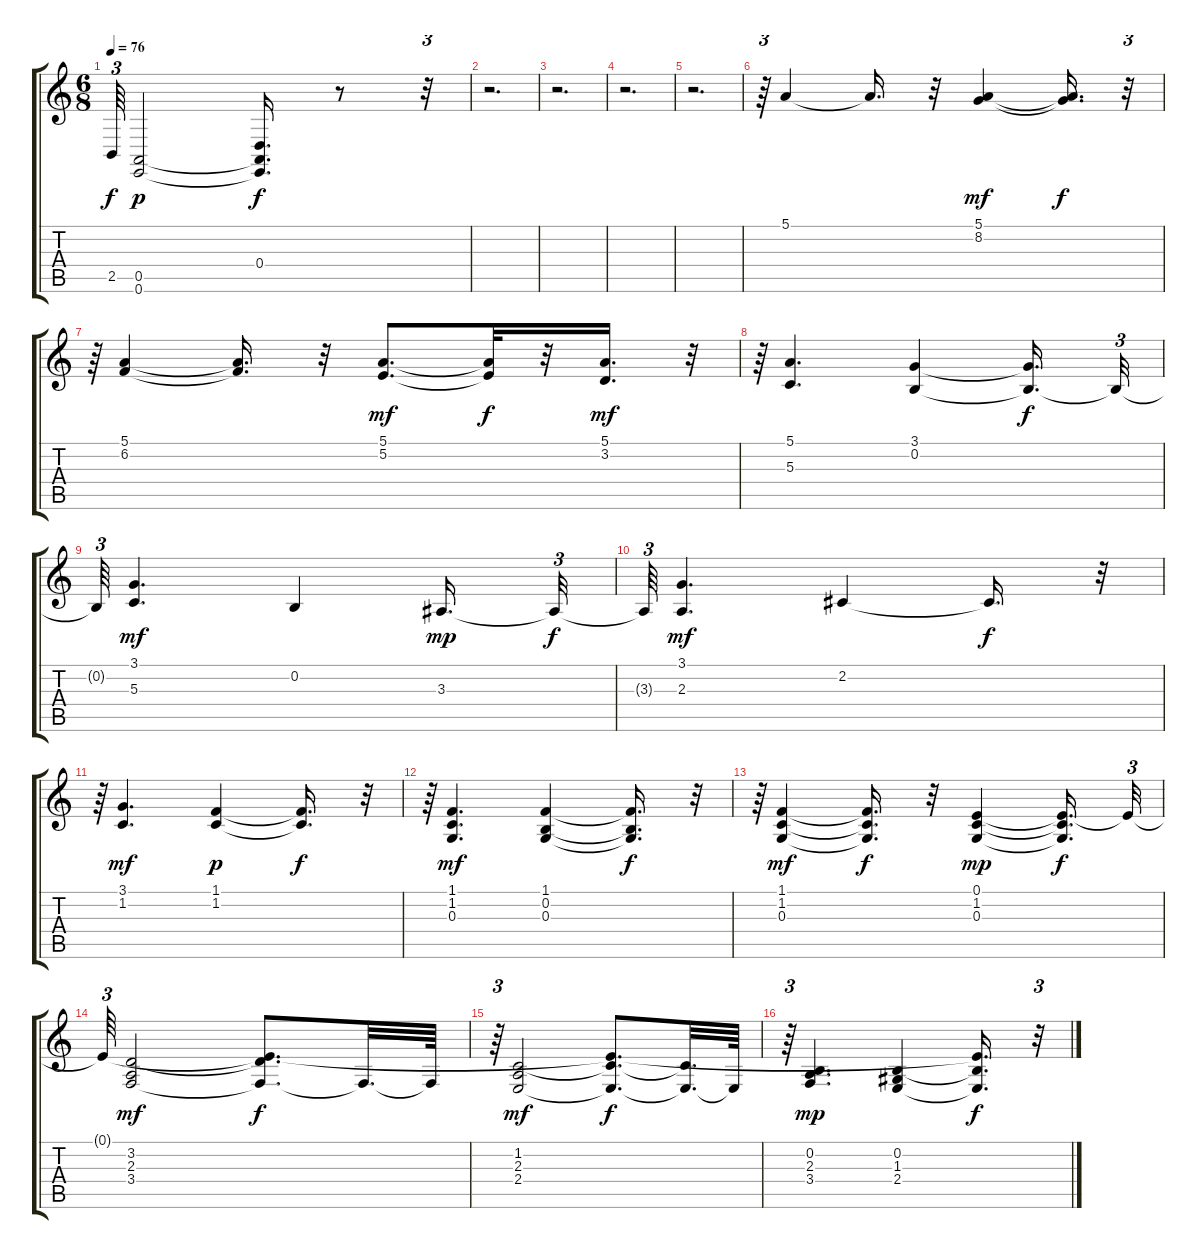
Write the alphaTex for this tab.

\track "" {instrument choiraahs}
\staff {score tabs}
\tuning (E4 B3 G3 D3 A2 E2) {hide}
\ts (6 8)
\tempo 76
\clef g2
\ks c
2.5{t}.64{tu (3 2) dy f} (0.5 0.6).2{dy p} (0.4{t} 0.5{t} 0.6{t}).16{d dy f} r.8 r.32{tu (3 2)} |
r.2{d} |
r.2{d} |
r.2{d} |
r.2{d} |
r.64{tu (3 2)} 5.1.4 5.1{t}.16{d} r.32 (5.1 8.2).4{dy mf} (5.1{t} 8.2{t}).16{d dy f} r.32{tu (3 2)} |
r.64{tu (3 2)} (5.1 6.2).4 (5.1{t} 6.2{t}).16{d} r.32 (5.1 5.2).8{d dy mf} (5.1{t} 5.2{t}).32{dy f} r.32 (5.1 3.2).16{d dy mf} r.32{tu (3 2)} |
r.64{tu (3 2)} (5.1 5.3).4{d} (3.1 0.2).4 (3.1{t} 0.2{t}).16{d dy f} 0.2{t}.32{tu (3 2)} |
0.2{t}.64{tu (3 2)} (3.1 5.3).4{d dy mf} 0.2.4 3.3.16{d dy mp} 3.3{t}.32{tu (3 2) dy f} |
3.3{t}.64{tu (3 2)} (3.1 2.3).4{d dy mf} 2.2.4 2.2{t}.16{d dy f} r.32{tu (3 2)} |
r.64{tu (3 2)} (3.1 1.2).4{d dy mf} (1.1 1.2).4{dy p} (1.1{t} 1.2{t}).16{d dy f} r.32{tu (3 2)} |
r.64{tu (3 2)} (1.1 1.2 0.3).4{d dy mf} (1.1 0.2 0.3).4 (1.1{t} 0.2{t} 0.3{t}).16{d dy f} r.32{tu (3 2)} |
r.64{tu (3 2)} (1.1 1.2 0.3).4{dy mf} (1.1{t} 1.2{t} 0.3{t}).16{d dy f} r.32 (0.1 1.2 0.3).4{dy mp} (0.1{t} 1.2{t} 0.3{t}).16{d dy f} 0.1{t}.32{tu (3 2)} |
0.1{t}.64{tu (3 2)} (3.2 2.3 3.4).2{dy mf} (0.1{t} 3.2{t} 3.4{t}).8{d dy f} 3.4{t}.32{d} 3.4{t}.64 |
r.64{tu (3 2)} (1.2 2.3 2.4).2{dy mf} (0.1{t} 1.2{t} 2.4{t}).8{d dy f} (1.2{t} 2.4{t}).32{d} 2.4{t}.64 |
r.64{tu (3 2)} (0.2 2.3 3.4).4{d dy mp} (0.2 1.3 2.4).4 (0.1{t} 0.2{t} 2.4{t}).16{d dy f} r.32{tu (3 2)}
